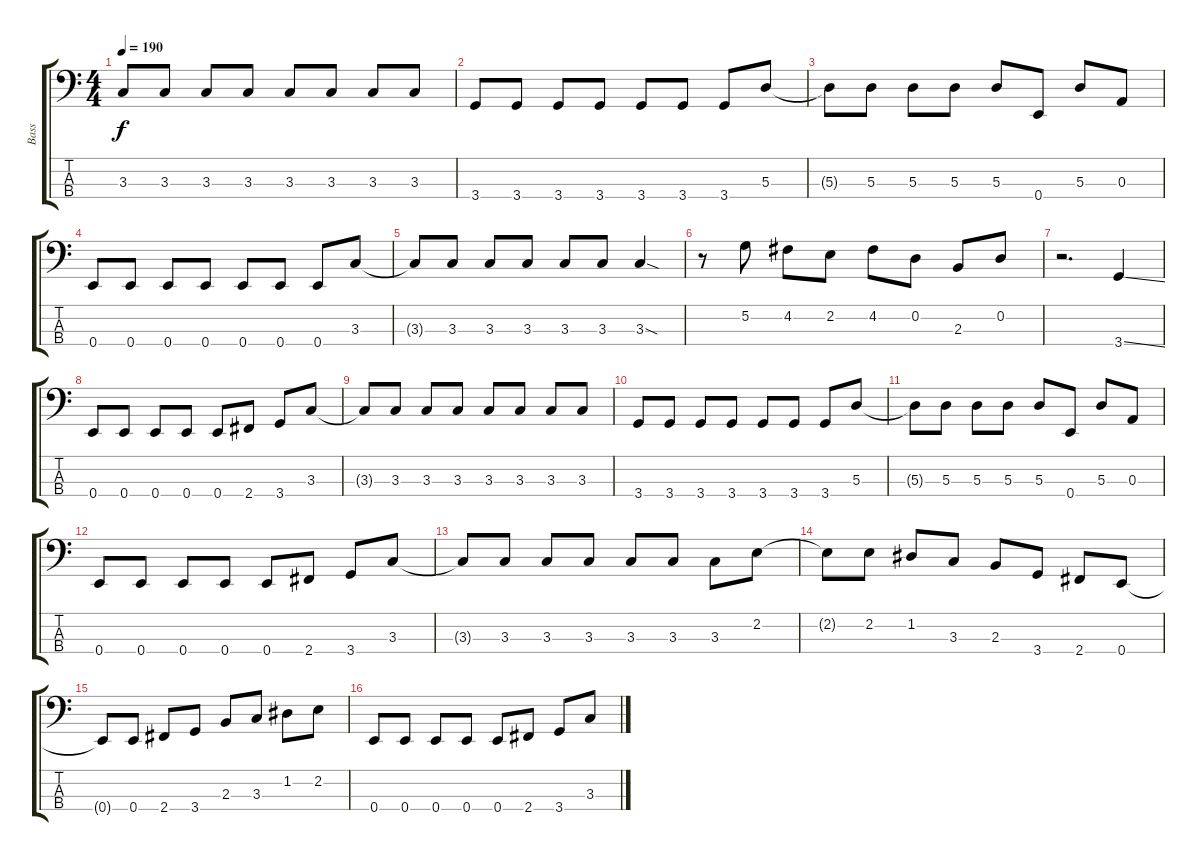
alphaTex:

\track ("Bass" "Bass") {instrument electricbassfinger}
\staff {score tabs}
\tuning (G2 D2 A1 E1) {hide}
\ts (4 4)
\tempo 190
\clef f4
\ks c
3.3{t}.8{dy f} 3.3.8 3.3.8 3.3.8 3.3.8 3.3.8 3.3.8 3.3.8 |
3.4.8 3.4.8 3.4.8 3.4.8 3.4.8 3.4.8 3.4.8 5.3.8 |
5.3{t}.8 5.3.8 5.3.8 5.3.8 5.3.8 0.4.8 5.3.8 0.3.8 |
0.4.8 0.4.8 0.4.8 0.4.8 0.4.8 0.4.8 0.4.8 3.3.8 |
3.3{t}.8 3.3.8 3.3.8 3.3.8 3.3.8 3.3.8 3.3{sod}.4 |
r.8 5.2.8 4.2.8 2.2.8 4.2.8 0.2.8 2.3.8 0.2.8 |
r.2{d} 3.4{ss}.4 |
0.4.8 0.4.8 0.4.8 0.4.8 0.4.8 2.4.8 3.4.8 3.3.8 |
3.3{t}.8 3.3.8 3.3.8 3.3.8 3.3.8 3.3.8 3.3.8 3.3.8 |
3.4.8 3.4.8 3.4.8 3.4.8 3.4.8 3.4.8 3.4.8 5.3.8 |
5.3{t}.8 5.3.8 5.3.8 5.3.8 5.3.8 0.4.8 5.3.8 0.3.8 |
0.4.8 0.4.8 0.4.8 0.4.8 0.4.8 2.4.8 3.4.8 3.3.8 |
3.3{t}.8 3.3.8 3.3.8 3.3.8 3.3.8 3.3.8 3.3.8 2.2.8 |
2.2{t}.8 2.2.8 1.2.8 3.3.8 2.3.8 3.4.8 2.4.8 0.4.8 |
0.4{t}.8 0.4.8 2.4.8 3.4.8 2.3.8 3.3.8 1.2.8 2.2.8 |
0.4.8 0.4.8 0.4.8 0.4.8 0.4.8 2.4.8 3.4.8 3.3.8
